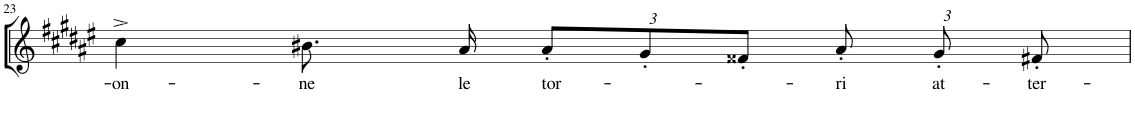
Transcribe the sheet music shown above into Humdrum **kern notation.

**kern	**text
*part1	*part1
*staff1	*staff1
*I"SII	*
!!LO:PB:g=z
*clefG2	*
*k[f#c#g#d#a#e#]	*
*M4/4	*
*met(c)	*
=23	=23
!	!LO:LY:b
4cc#^\	-on-
!	!LO:LY:b
8.b#X\	-ne
!	!LO:LY:b
16a#/	le
*Xbrackettup	*
!	!LO:LY:b
12a#'/L	tor-
12g#'/	.
12f##X'/J	.
!	!LO:LY:b
12a#'/	-ri
!	!LO:LY:b
12g#'/	at-
!	!LO:LY:b
12f#X'/	-ter-
=	=
*-	*-
